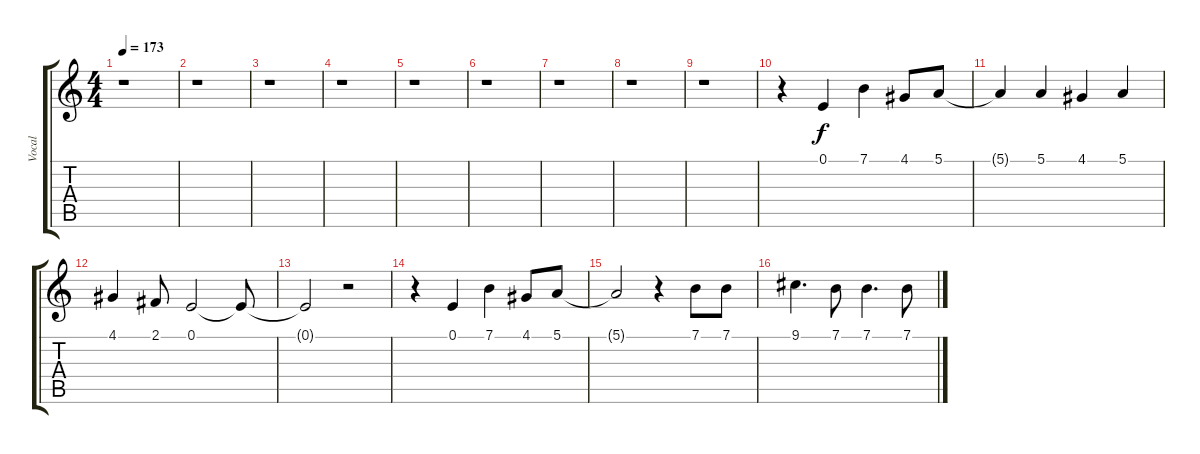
\track ("Vocal" "Vocal") {instrument lead1square}
\staff {score tabs}
\tuning (E4 B3 G3 D3 A2 E2) {hide}
\ts (4 4)
\tempo 173
\clef g2
\ks c
r.1{dy f} |
r.1 |
r.1 |
r.1 |
r.1 |
r.1 |
r.1 |
r.1 |
r.1 |
r.4 0.1.4 7.1.4 4.1.8 5.1.8 |
5.1{t}.4 5.1.4 4.1.4 5.1.4 |
4.1.4 2.1.8 0.1.2 0.1{t}.8 |
0.1{t}.2 r.2 |
r.4 0.1.4 7.1.4 4.1.8 5.1.8 |
5.1{t}.2 r.4 7.1.8 7.1.8 |
9.1.4{d} 7.1.8 7.1.4{d} 7.1.8
